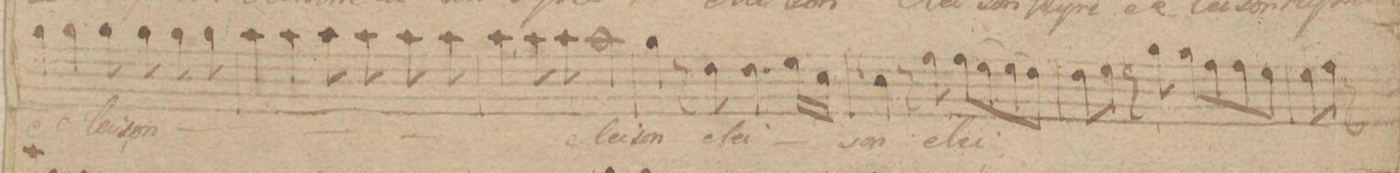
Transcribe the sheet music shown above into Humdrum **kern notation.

**kern	**text	**dynam
*I"Alto	*	*
*clefC3	*	*
*k[f#c#]	*	*
*met(c)	*	*
*M4/4	*	*
4a\	-lei-	.
4a\	-son	.
8a\	{Ky-	.
8a\	-ri-	.
8a\	-e	.
8a\	e-	.
=53	=53	=53
4b\	-lei-	.
4b\	-son}	.
8b\	{Ky-	.
8b\	-ri-	.
8b\	-e	.
8b\	e-	.
=54	=54	=54
4b\	-lei-	.
8b\	-son}	.
8b\	e-	.
2b\	-lei-	.
=55	=55	=55
4a\	-son	.
8r	.	.
8e\	e-	.
4.e\	-lei-	.
16f#\LL	.	.
16d\JJ	.	.
=56	=56	=56
8qqe/	.	.
4d\	-son	.
8r	.	.
8g\	e-	.
(8g\L	-lei-	.
8f#\)	.	.
(8f#\	.	.
8e\J)	.	.
=57	=57	=57
8e\L	.	.
8f#\J	.	.
8r	.	.
8a\	.	.
8a\L	.	.
8g\	.	.
8g\	.	.
8f#\J	.	.
=58	=58	=58
8f#\L	.	.
8g\J	.	.
8r	.	.
*-	*-	*-
